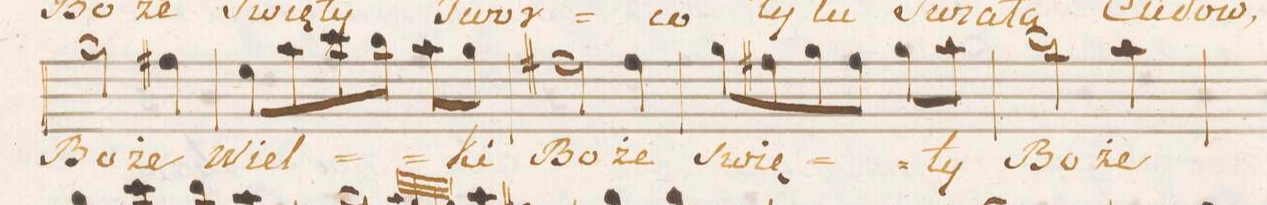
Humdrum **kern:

**kern	**text
*I"Soprano.	*
*clefC1	*
*k[f#c#g#]	*
*M3/4	*
2ee\	Bo-
4dd#X\	-że
=46	=46
8cc#\L	Wiel-
8ff#\	.
8aa\	.
8gg#\J	.
8ff#\L	-ki
8ee\J	.
=47	=47
2dd#X\	Bo-
4dd#\	-że
=48	=48
8ee\L	swię-
8dd#X\	.
8ee\	.
8dd#\J	.
8ee\L	-ty
8ff#\J	.
=49	=49
2gg#\	Bo-
4ff#\	-że
=50	=50
*-	*-
